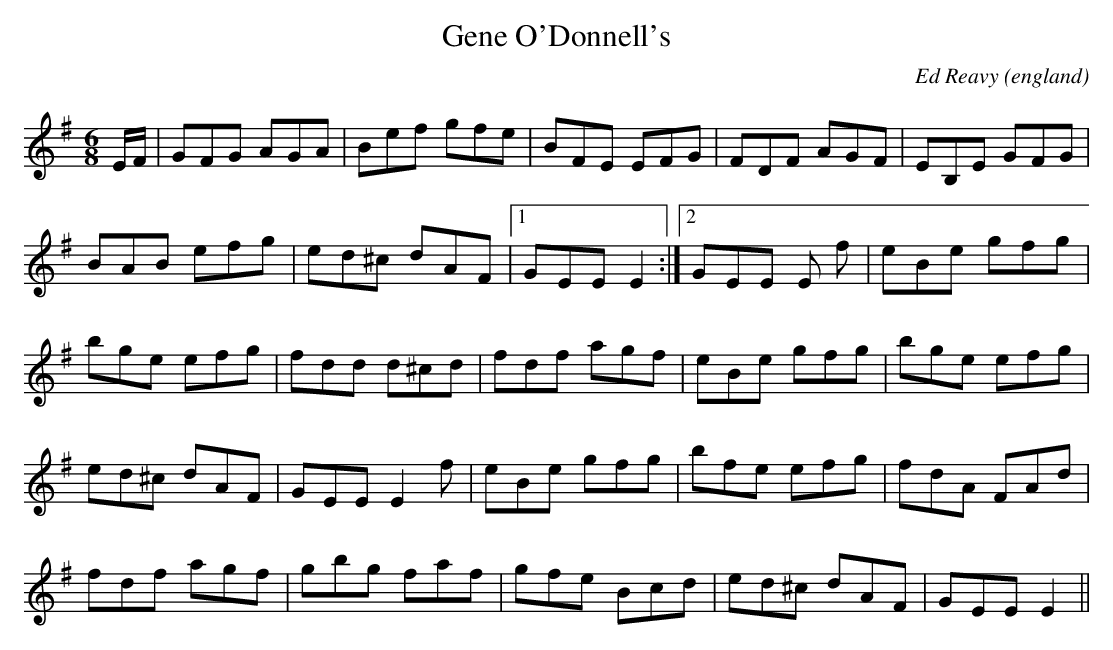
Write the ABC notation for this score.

X:1
T:Gene O'Donnell's
O:england
C:Ed Reavy
M:6/8
L:1/8
K:G
E/2F/2|GFG AGA|Bef gfe|BFE EFG|FDF AGF|EB,E GFG|
BAB efg|ed^c dAF|1GEE E2:|2 GEE E f|eBe gfg|
bge efg|fdd d^cd|fdf agf|eBe gfg|bge efg|
ed^c dAF|GEE E2 f|eBe gfg|bfe efg|fdA FAd|
fdf agf|gbg faf|gfe Bcd|ed^c dAF|GEE E2||
